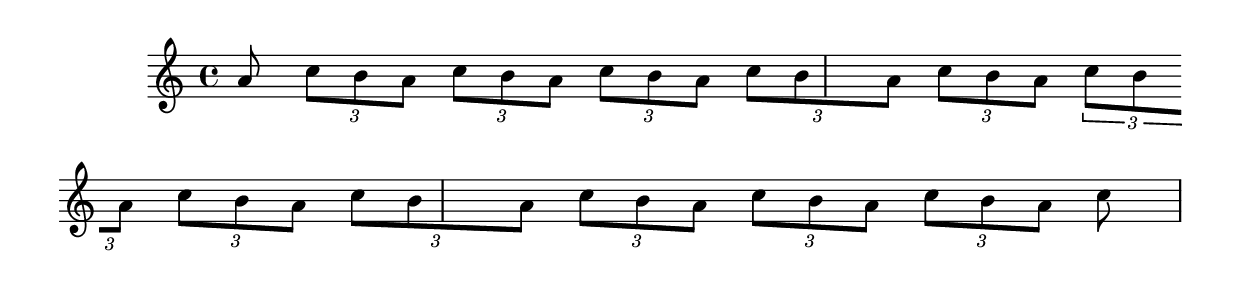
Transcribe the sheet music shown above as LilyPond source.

%% Do not edit this file; it is automatically
%% generated from LSR http://lsr.dsi.unimi.it
%% This file is in the public domain.
\version "2.12.2"

\header {
  lsrtags = "rhythms"

%% Translation of GIT committish: fa19277d20f8ab0397c560eb0e7b814bd804ecec
 doctitlees = "Permitir saltos de línea dentro de grupos especiales con barra"
 texidoces = "
Este ejemplo artificial muestra cómo se pueden permitir tanto los
saltos de línea manuales como los automáticos dentro de un grupo de
valoración especial unido por una barra.  Observe que estos grupos
sincopados se deben barrar manualmente.

"


%% Translation of GIT committish: 0a868be38a775ecb1ef935b079000cebbc64de40
  texidocde = "
Dieses künstliche Beispiel zeigt, wie sowohl automatische als auch
manuelle Zeilenumbrüche innerhalb einer N-tole mit Balken erlaubt
werden können.  Diese unregelmäßige Bebalkung muss allerdings manuell
gesetzt werden.

"
  doctitlede = "Zeilenumbrüche bei N-tolen mit Balken erlauben"



%% Translation of GIT committish: 4da4307e396243a5a3bc33a0c2753acac92cb685
  texidocfr = "
Cet exemple peu académique démontre comment il est possible d'insérer un saut
de ligne dans un nolet portant une ligature.  Ces ligatures doivent toutefois
être explicites.

"
  doctitlefr = "Saut de ligne au milieu d'un nolet avec ligature"

  texidoc = "
This artificial example shows how both manual and automatic line breaks
may be permitted to within a beamed tuplet. Note that such off-beat
tuplets have to be beamed manually.

"
  doctitle = "Permitting line breaks within beamed tuplets"
} % begin verbatim

\layout {
  \context {
    \Voice
    % Permit line breaks within tuplets
    \remove "Forbid_line_break_engraver"
    % Allow beams to be broken at line breaks
    \override Beam #'breakable = ##t
  }
}
\relative c'' {
  a8
  \repeat unfold 5 { \times 2/3 { c[ b a] } }
  % Insert a manual line break within a tuplet
  \times 2/3 { c[ b \bar "" \break a] }
  \repeat unfold 5 { \times 2/3 { c[ b a] } }
  c8
}

